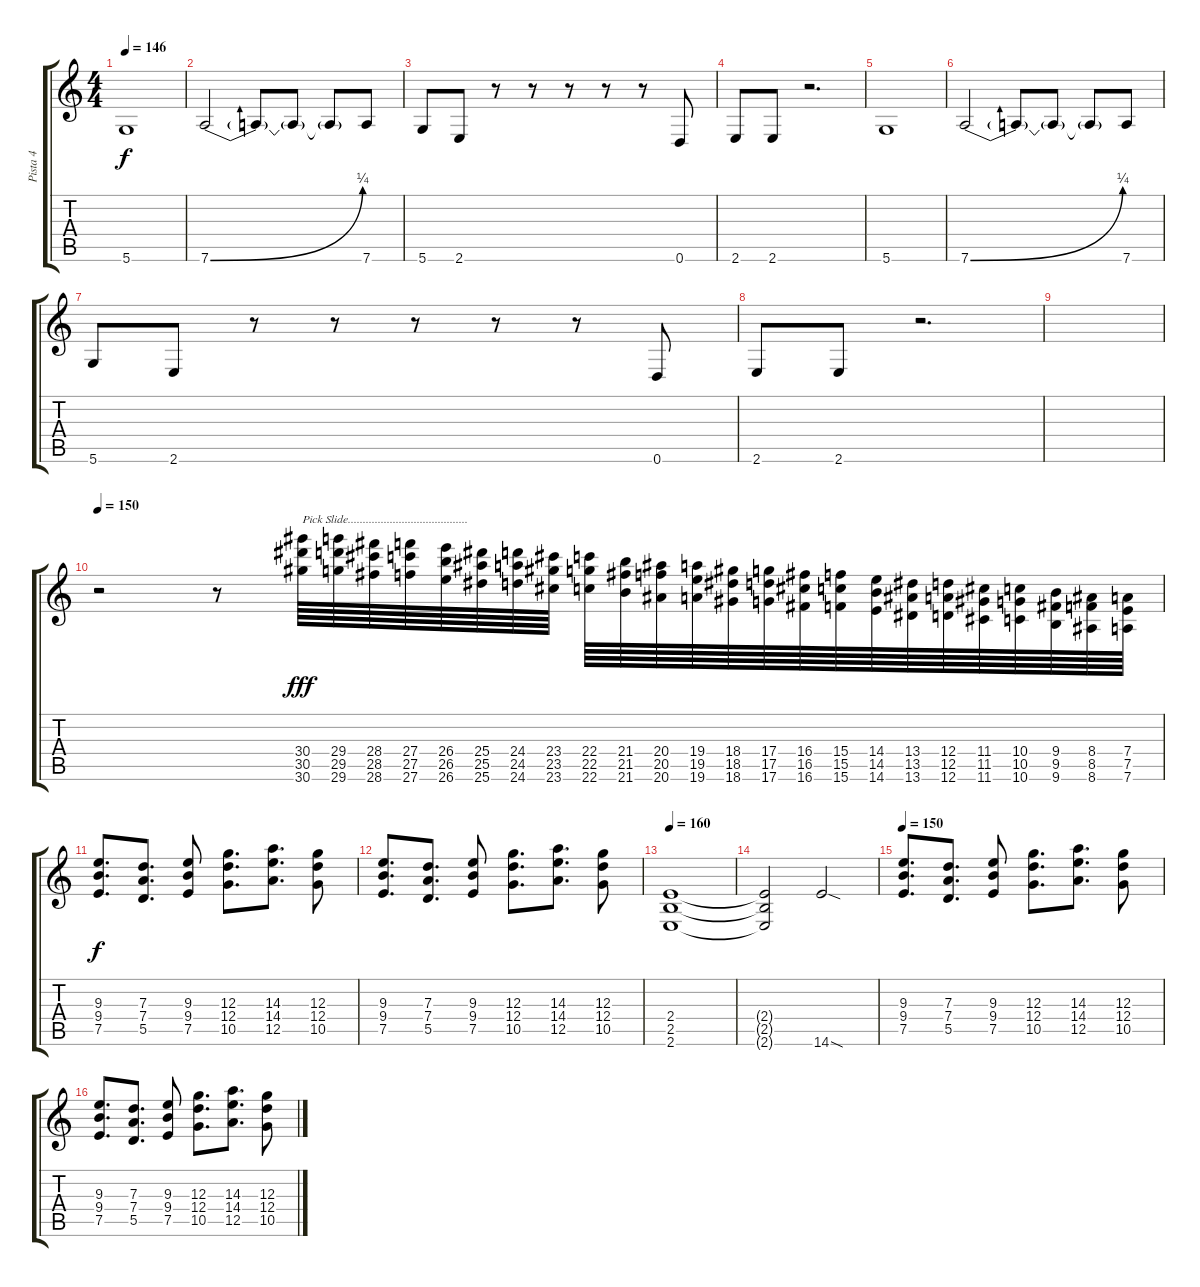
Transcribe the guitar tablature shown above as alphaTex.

\track ("Pista 4" "Pista 4") {instrument distortionguitar}
\staff {score tabs}
\tuning (E4 B3 G3 D3 A2 D2) {hide}
\ts (4 4)
\tempo 146
\clef g2
\ks c
5.6.1{dy f} |
7.6{be (bend 0 0 60 1)}.2 7.6{t}.8 7.6{t}.8 7.6{t}.8 7.6.8 |
5.6.8 2.6.8 r.8 r.8 r.8 r.8 r.8 0.6.8 |
2.6.8 2.6.8 r.2{d} |
5.6.1 |
7.6{be (bend 0 0 60 1)}.2 7.6{t}.8 7.6{t}.8 7.6{t}.8 7.6.8 |
5.6.8 2.6.8 r.8 r.8 r.8 r.8 r.8 0.6.8 |
2.6.8 2.6.8 r.2{d} |
|
\tempo 150
r.2 r.8 (30.4 30.5 30.6).64{txt "Pick Slide........................................" dy fff} (29.4 29.5 29.6).64 (28.4 28.5 28.6).64 (27.4 27.5 27.6).64 (26.4 26.5 26.6).64 (25.4 25.5 25.6).64 (24.4 24.5 24.6).64 (23.4 23.5 23.6).64 (22.4 22.5 22.6).64 (21.4 21.5 21.6).64 (20.4 20.5 20.6).64 (19.4 19.5 19.6).64 (18.4 18.5 18.6).64 (17.4 17.5 17.6).64 (16.4 16.5 16.6).64 (15.4 15.5 15.6).64 (14.4 14.5 14.6).64 (13.4 13.5 13.6).64 (12.4 12.5 12.6).64 (11.4 11.5 11.6).64 (10.4 10.5 10.6).64 (9.4 9.5 9.6).64 (8.4 8.5 8.6).64 (7.4 7.5 7.6).64 |
(9.3 9.4 7.5).8{d dy f} (7.3 7.4 5.5).8{d} (9.3 9.4 7.5).8 (12.3 12.4 10.5).8{d} (14.3 14.4 12.5).8{d} (12.3 12.4 10.5).8 |
(9.3 9.4 7.5).8{d} (7.3 7.4 5.5).8{d} (9.3 9.4 7.5).8 (12.3 12.4 10.5).8{d} (14.3 14.4 12.5).8{d} (12.3 12.4 10.5).8 |
\tempo 160
(2.4 2.5 2.6).1 |
(2.4{t} 2.5{t} 2.6{t}).2 14.6{sod}.2 |
\tempo 150
(9.3 9.4 7.5).8{d} (7.3 7.4 5.5).8{d} (9.3 9.4 7.5).8 (12.3 12.4 10.5).8{d} (14.3 14.4 12.5).8{d} (12.3 12.4 10.5).8 |
(9.3 9.4 7.5).8{d} (7.3 7.4 5.5).8{d} (9.3 9.4 7.5).8 (12.3 12.4 10.5).8{d} (14.3 14.4 12.5).8{d} (12.3 12.4 10.5).8
